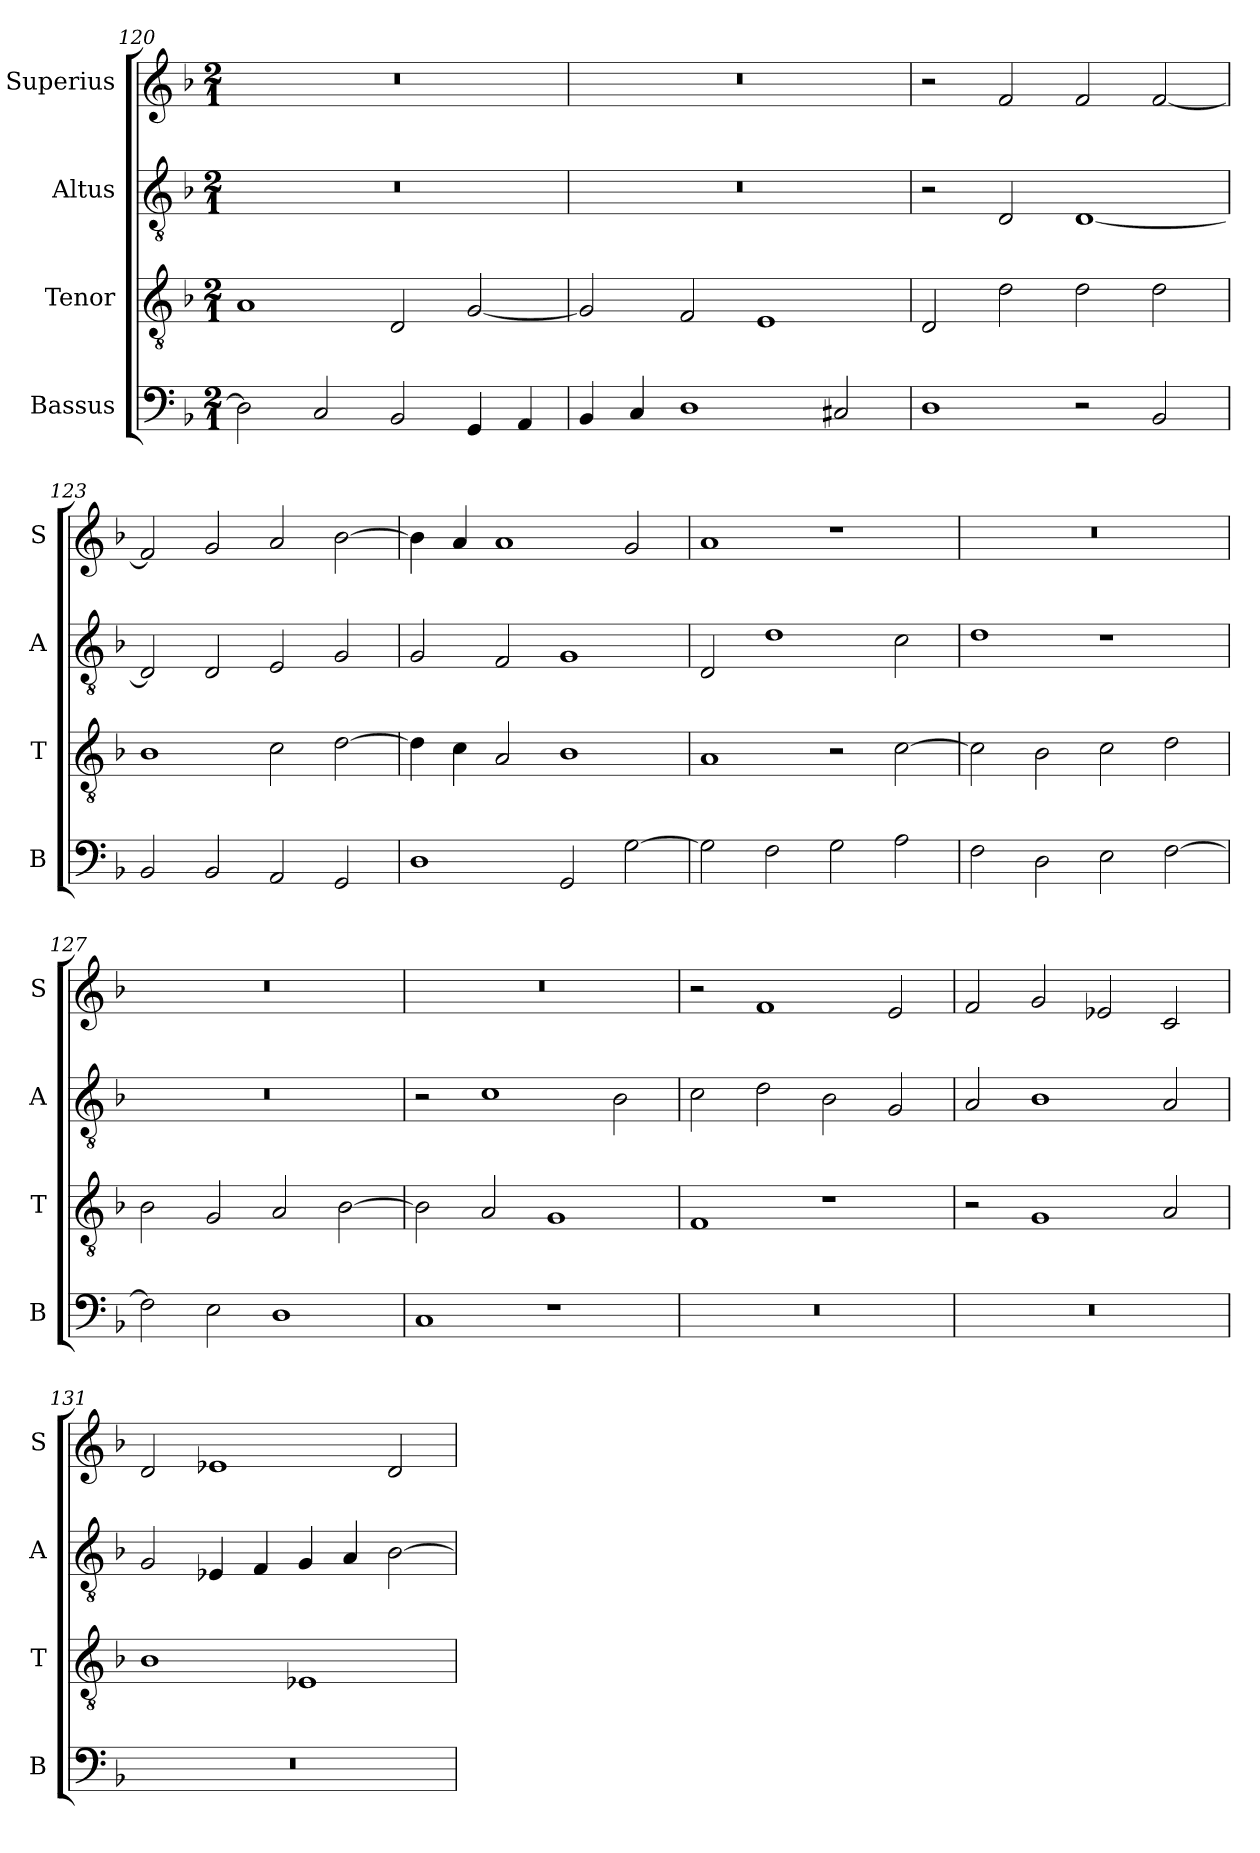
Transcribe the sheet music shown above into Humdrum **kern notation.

**kern	**kern	**kern	**kern
*part4	*part3	*part2	*part1
*staff4	*staff3	*staff2	*staff1
*I"Bassus	*I"Tenor	*I"Altus	*I"Superius
*I'B	*I'T	*I'A	*I'S
*clefF4	*clefGv2	*clefGv2	*clefG2
*k[b-]	*k[b-]	*k[b-]	*k[b-]
*F:	*F:	*F:	*F:
*M2/1	*M2/1	*M2/1	*M2/1
=120	=120	=120	=120
2D]	1A	0r	0r
2C	.	.	.
2BB-	2D	.	.
4GG	[2G	.	.
4AA	.	.	.
=121	=121	=121	=121
4BB-	2G]	0r	0r
4C	.	.	.
1D	2F	.	.
.	1E	.	.
2C#X	.	.	.
=122	=122	=122	=122
1D	2D	2r	2r
.	2d	2D	2f
2r	2d	[1D	2f
2BB-	2d	.	[2f
=123	=123	=123	=123
2BB-	1B-	2D]	2f]
2BB-	.	2D	2g
2AA	2c	2E	2a
2GG	[2d	2G	[2b-
=124	=124	=124	=124
1D	4d]	2G	4b-]
.	4c	.	4a
.	2A	2F	1a
2GG	1B-	1G	.
[2G	.	.	2g
=125	=125	=125	=125
2G]	1A	2D	1a
2F	.	1d	.
2G	2r	.	1r
2A	[2c	2c	.
=126	=126	=126	=126
2F	2c]	1d	0r
2D	2B-	.	.
2E	2c	1r	.
[2F	2d	.	.
=127	=127	=127	=127
2F]	2B-	0r	0r
2E	2G	.	.
1D	2A	.	.
.	[2B-	.	.
=128	=128	=128	=128
1C	2B-]	2r	0r
.	2A	1c	.
1r	1G	.	.
.	.	2B-	.
=129	=129	=129	=129
0r	1F	2c	2r
.	.	2d	1f
.	1r	2B-	.
.	.	2G	2e
=130	=130	=130	=130
0r	2r	2A	2f
.	1G	1B-	2g
.	.	.	2e-X
.	2A	2A	2c
=131	=131	=131	=131
0r	1B-	2G	2d
.	.	4E-X	1e-X
.	.	4F	.
.	1E-X	4G	.
.	.	4A	.
.	.	[2B-	2d
=	=	=	=
*-	*-	*-	*-
